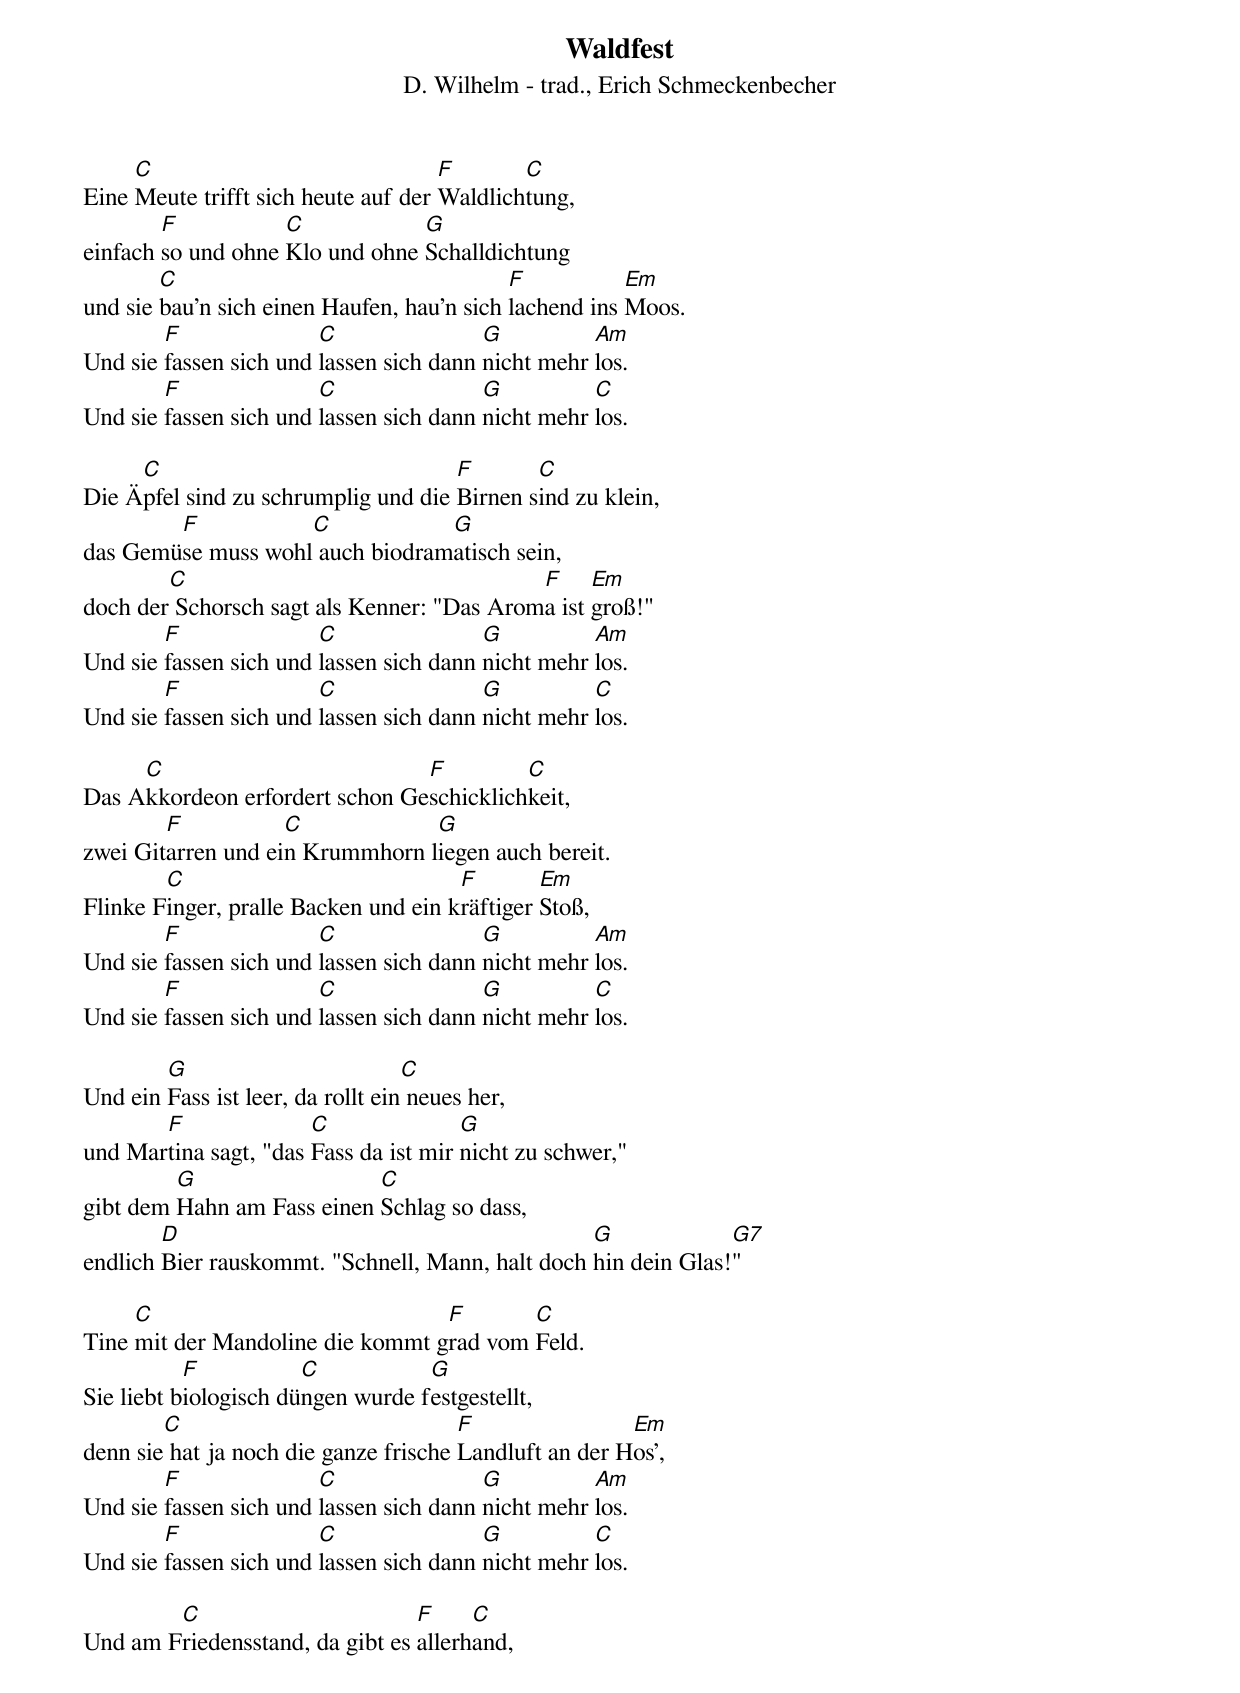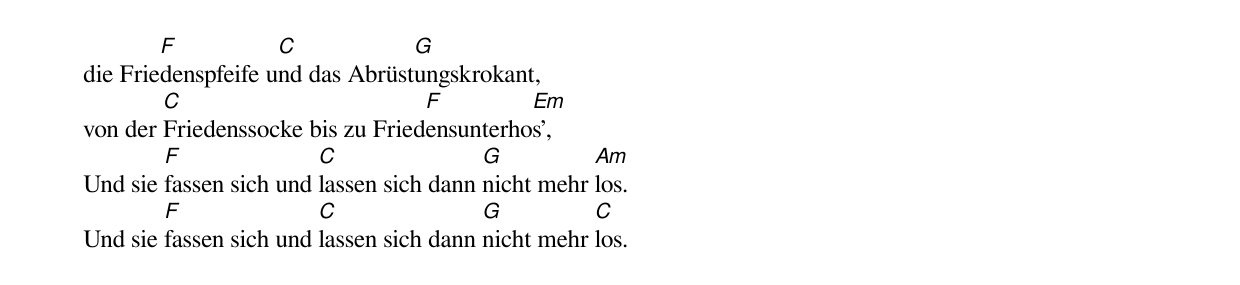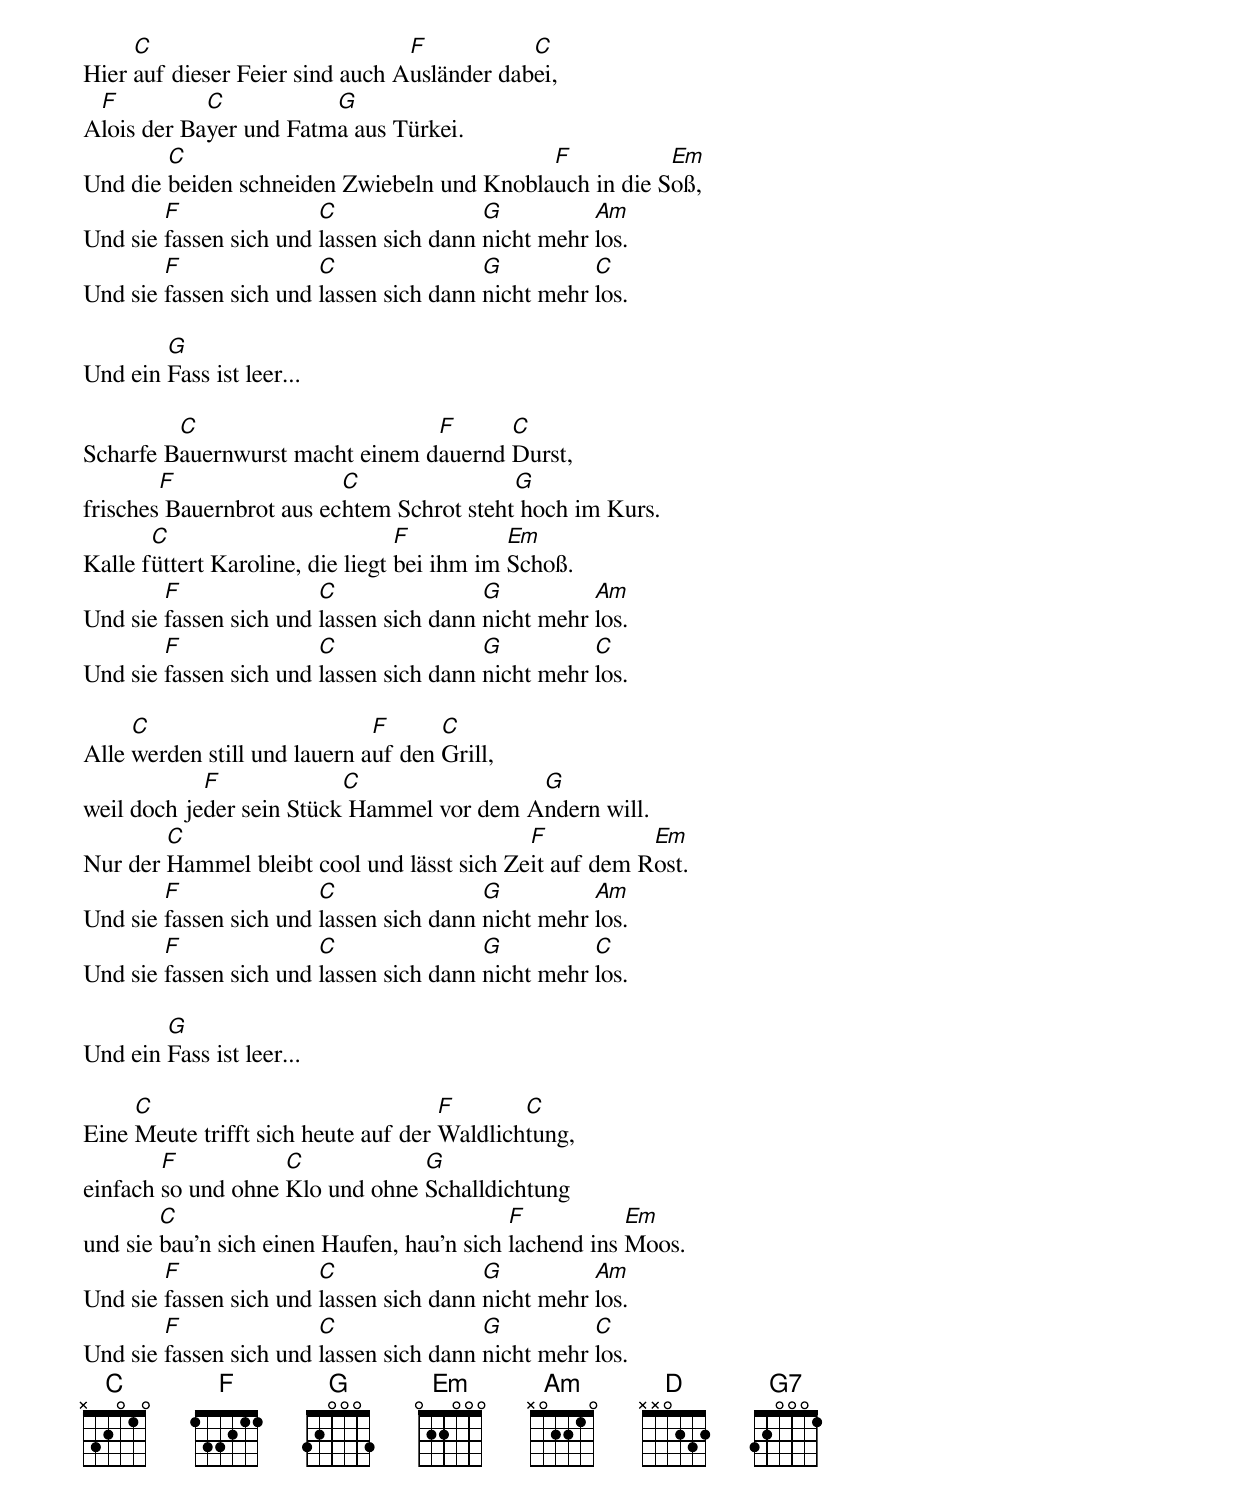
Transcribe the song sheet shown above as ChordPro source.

{t:Waldfest}
{st:D. Wilhelm - trad., Erich Schmeckenbecher}

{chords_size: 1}
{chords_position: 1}
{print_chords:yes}
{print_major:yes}
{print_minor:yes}
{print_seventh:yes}
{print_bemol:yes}
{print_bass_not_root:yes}
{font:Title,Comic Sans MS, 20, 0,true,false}
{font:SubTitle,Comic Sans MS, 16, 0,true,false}
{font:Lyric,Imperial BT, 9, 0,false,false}
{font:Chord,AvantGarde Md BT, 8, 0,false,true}
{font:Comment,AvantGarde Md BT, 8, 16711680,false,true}
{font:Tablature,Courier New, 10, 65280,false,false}
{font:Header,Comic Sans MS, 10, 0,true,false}
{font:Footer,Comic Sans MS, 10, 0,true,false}
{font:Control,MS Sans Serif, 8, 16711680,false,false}
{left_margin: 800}
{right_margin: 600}
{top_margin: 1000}
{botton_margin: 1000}
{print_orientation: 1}




Eine [C]Meute trifft sich heute auf der [F]Waldlich[C]tung,
einfach [F]so und ohne [C]Klo und ohne [G]Schalldichtung
und sie [C]bau'n sich einen Haufen, hau'n sich [F]lachend ins [Em]Moos.
Und sie [F]fassen sich und [C]lassen sich dann [G]nicht mehr [Am]los.
Und sie [F]fassen sich und [C]lassen sich dann [G]nicht mehr [C]los.

Die Ä[C]pfel sind zu schrumplig und die [F]Birnen s[C]ind zu klein,
das Gemü[F]se muss wohl[C] auch biodram[G]atisch sein,
doch der[C] Schorsch sagt als Kenner: "Das Arom[F]a ist [Em]groß!"
Und sie [F]fassen sich und [C]lassen sich dann [G]nicht mehr [Am]los.
Und sie [F]fassen sich und [C]lassen sich dann [G]nicht mehr [C]los.

Das A[C]kkordeon erfordert schon Ge[F]schicklich[C]keit,
zwei Git[F]arren und ei[C]n Krummhorn l[G]iegen auch bereit.
Flinke F[C]inger, pralle Backen und ein k[F]räftiger [Em]Stoß,
Und sie [F]fassen sich und [C]lassen sich dann [G]nicht mehr [Am]los.
Und sie [F]fassen sich und [C]lassen sich dann [G]nicht mehr [C]los.

Und ein [G]Fass ist leer, da rollt ein[C] neues her,
und Mar[F]tina sagt, "das [C]Fass da ist mir [G]nicht zu schwer,"
gibt dem [G]Hahn am Fass einen [C]Schlag so dass,
endlich [D]Bier rauskommt. "Schnell, Mann, halt doch [G]hin dein Glas![G7]"

Tine [C]mit der Mandoline die kommt g[F]rad vom [C]Feld.
Sie liebt b[F]iologisch dü[C]ngen wurde f[G]estgestellt,
denn sie[C] hat ja noch die ganze frische [F]Landluft an der H[Em]os',
Und sie [F]fassen sich und [C]lassen sich dann [G]nicht mehr [Am]los.
Und sie [F]fassen sich und [C]lassen sich dann [G]nicht mehr [C]los.

Und am F[C]riedensstand, da gibt es [F]allerh[C]and,
die Frie[F]denspfeife u[C]nd das Abrüst[G]ungskrokant,
von der [C]Friedenssocke bis zu Fried[F]ensunterho[Em]s',
Und sie [F]fassen sich und [C]lassen sich dann [G]nicht mehr [Am]los.
Und sie [F]fassen sich und [C]lassen sich dann [G]nicht mehr [C]los.
{new_page}

Hier [C]auf dieser Feier sind auch A[F]usländer dab[C]ei,
A[F]lois der Ba[C]yer und Fatm[G]a aus Türkei.
Und die [C]beiden schneiden Zwiebeln und Knobla[F]uch in die S[Em]oß,
Und sie [F]fassen sich und [C]lassen sich dann [G]nicht mehr [Am]los.
Und sie [F]fassen sich und [C]lassen sich dann [G]nicht mehr [C]los.

Und ein [G]Fass ist leer...

Scharfe B[C]auernwurst macht einem d[F]auernd [C]Durst,
frisches[F] Bauernbrot aus ec[C]htem Schrot steht[G] hoch im Kurs.
Kalle f[C]üttert Karoline, die liegt [F]bei ihm im [Em]Schoß.
Und sie [F]fassen sich und [C]lassen sich dann [G]nicht mehr [Am]los.
Und sie [F]fassen sich und [C]lassen sich dann [G]nicht mehr [C]los.

Alle [C]werden still und lauern a[F]uf den [C]Grill,
weil doch je[F]der sein Stück[C] Hammel vor dem A[G]ndern will.
Nur der [C]Hammel bleibt cool und lässt sich Ze[F]it auf dem R[Em]ost.
Und sie [F]fassen sich und [C]lassen sich dann [G]nicht mehr [Am]los.
Und sie [F]fassen sich und [C]lassen sich dann [G]nicht mehr [C]los.

Und ein [G]Fass ist leer...

Eine [C]Meute trifft sich heute auf der [F]Waldlich[C]tung,
einfach [F]so und ohne [C]Klo und ohne [G]Schalldichtung
und sie [C]bau'n sich einen Haufen, hau'n sich [F]lachend ins [Em]Moos.
Und sie [F]fassen sich und [C]lassen sich dann [G]nicht mehr [Am]los.
Und sie [F]fassen sich und [C]lassen sich dann [G]nicht mehr [C]los.
